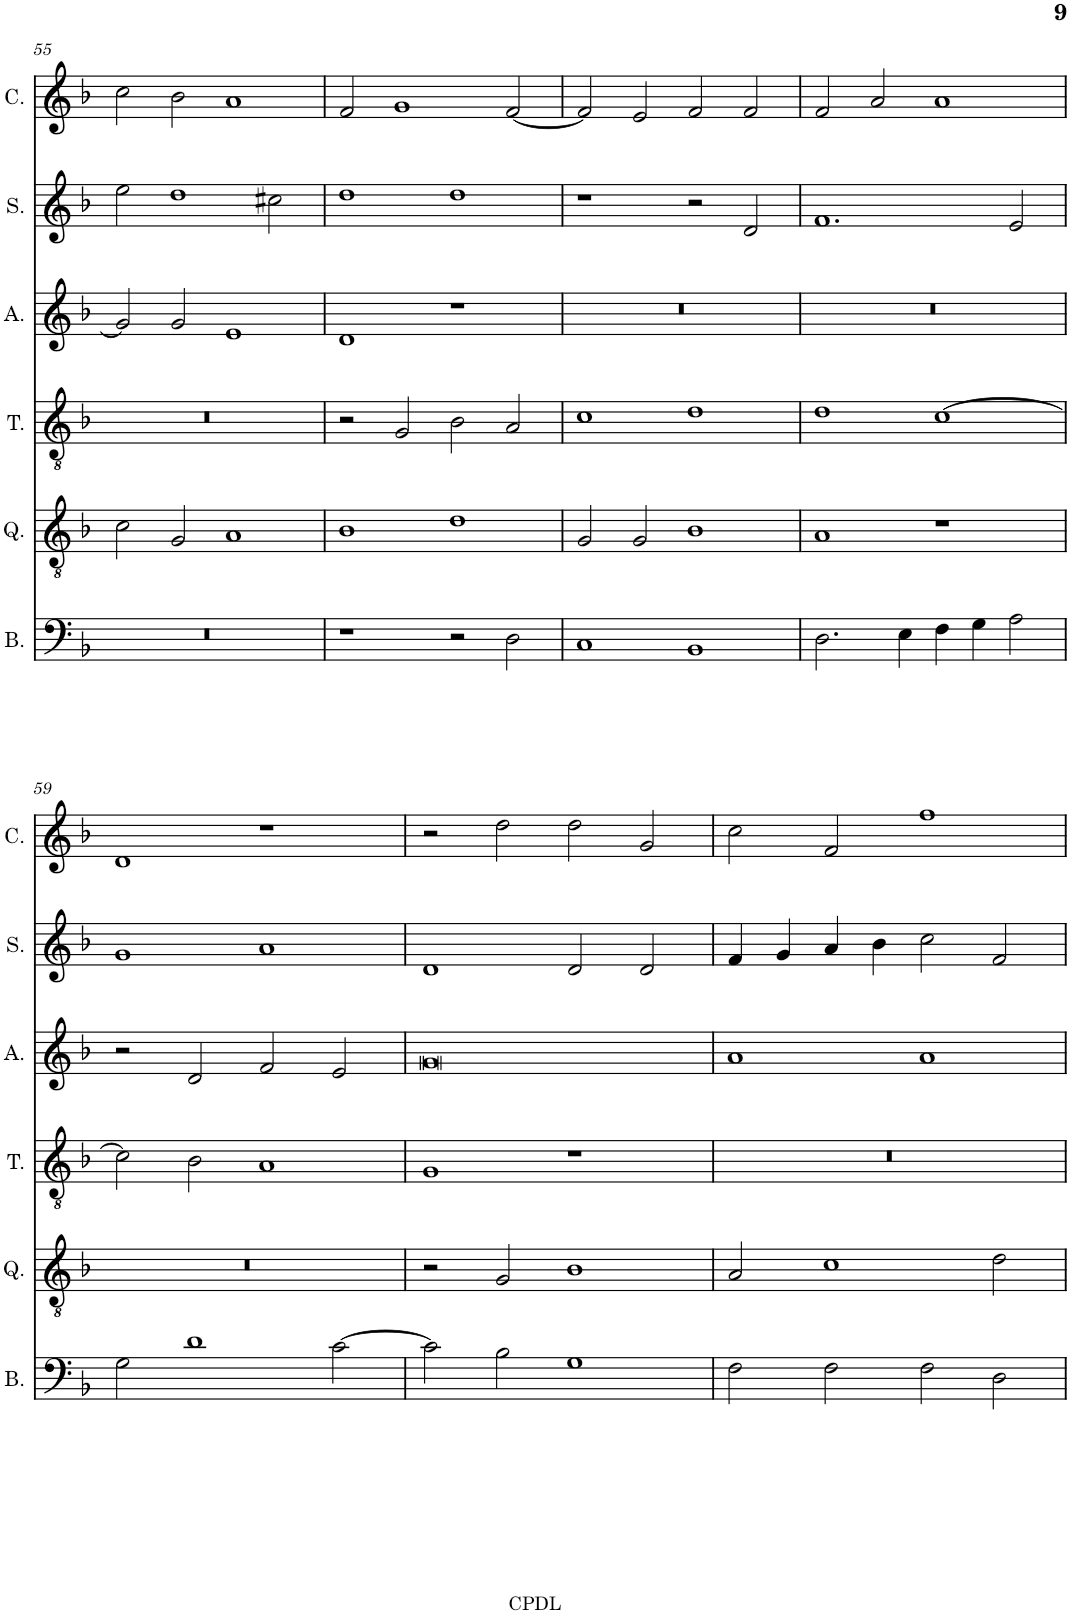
**kern	**kern	**kern	**kern	**kern	**kern
*part6	*part5	*part4	*part3	*part2	*part1
*staff6	*staff5	*staff4	*staff3	*staff2	*staff1
*I"Bassus	*I"Quintus	*I"Tenor	*I"Altus	*I"Sextus	*I"Cantus
*I'B.	*I'Q.	*I'T.	*I'A.	*I'S.	*I'C.
!!LO:PB:g=z
*clefF4	*clefGv2	*clefGv2	*clefG2	*clefG2	*clefG2
*k[b-]	*k[b-]	*k[b-]	*k[b-]	*k[b-]	*k[b-]
*F:	*F:	*F:	*F:	*F:	*F:
*M4/2	*M4/2	*M4/2	*M4/2	*M4/2	*M4/2
=55	=55	=55	=55	=55	=55
0r	2c\	0r	2g/]	2ee\	2cc\
.	2G/	.	2g/	1dd	2b-\
.	1A	.	1e	.	1a
.	.	.	.	2cc#X\	.
=56	=56	=56	=56	=56	=56
1r	1B-	2r	1d	1dd	2f/
.	.	2G/	.	.	1g
2r	1d	2B-\	1r	1dd	.
2D\	.	2A/	.	.	[2f/
=57	=57	=57	=57	=57	=57
1C	2G/	1c	0r	1r	2f/]
.	2G/	.	.	.	2e/
1BB-	1B-	1d	.	2r	2f/
.	.	.	.	2d/	2f/
=58	=58	=58	=58	=58	=58
2.D\	1A	1d	0r	1.f	2f/
.	.	.	.	.	2a/
4E\	.	.	.	.	.
4F\	1r	[1c	.	.	1a
4G\	.	.	.	.	.
2A\	.	.	.	2e/	.
!!LO:LB:g=z
=59	=59	=59	=59	=59	=59
2G\	0r	2c\]	2r	1g	1d
1d	.	2B-\	2d/	.	.
.	.	1A	2f/	1a	1r
[2c\	.	.	2e/	.	.
=60	=60	=60	=60	=60	=60
2c\]	2r	1G	0g	1d	2r
2B-\	2G/	.	.	.	2dd\
1G	1B-	1r	.	2d/	2dd\
.	.	.	.	2d/	2g/
=61	=61	=61	=61	=61	=61
2F\	2A/	0r	1a	4f/	2cc\
.	.	.	.	4g/	.
2F\	1c	.	.	4a/	2f/
.	.	.	.	4b-\	.
2F\	.	.	1a	2cc\	1ff
2D\	2d\	.	.	2f/	.
=	=	=	=	=	=
*-	*-	*-	*-	*-	*-
